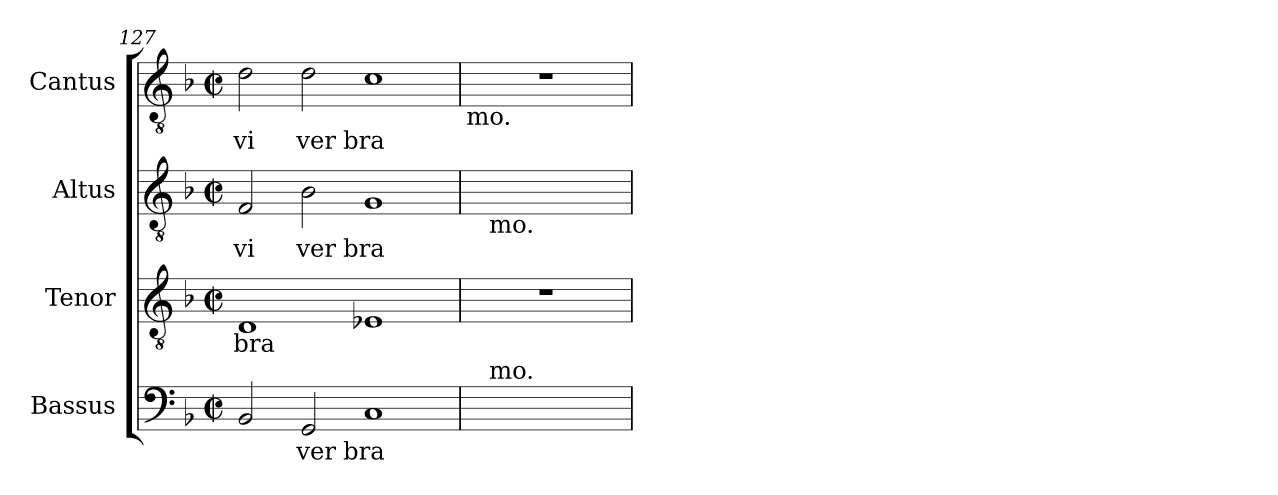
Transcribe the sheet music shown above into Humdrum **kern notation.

**kern	**text	**kern	**text	**kern	**text	**kern	**text
*part4	*part4	*part3	*part3	*part2	*part2	*part1	*part1
*staff4	*staff4	*staff3	*staff3	*staff2	*staff2	*staff1	*staff1
*I"Bassus	*	*I"Tenor	*	*I"Altus	*	*I"Cantus	*
*I'Bassus	*	*I'Tenor	*	*I'Altus	*	*I'Cantus	*
*clefF4	*	*clefGv2	*	*clefGv2	*	*clefGv2	*
*k[b-]	*	*k[b-]	*	*k[b-]	*	*k[b-]	*
*F:	*	*F:	*	*F:	*	*F:	*
*M2/2	*	*M2/2	*	*M2/2	*	*M2/2	*
*met(c|)	*	*met(c|)	*	*met(c|)	*	*met(c|)	*
=127	=127	=127	=127	=127	=127	=127	=127
!	!LO:LY:b:cj	!	!LO:LY:b:cj	!	!LO:LY:b:cj	!	!LO:LY:b:cj
2BB-/	.	1D	bra	2F/	vi	2d\	vi
!	!LO:LY:b:cj	!	!	!	!LO:LY:b:cj	!	!LO:LY:b:cj
2GG/	ver	.	.	2B-\	ver	2d\	ver
!	!LO:LY:b:cj	!	!LO:LY:b:cj	!	!LO:LY:b:cj	!	!LO:LY:b:cj
1C	bra	1E-X	.	1G	bra	1c	bra
=128	=128	=128	=128	=128	=128	=128	=128
!	!	!	!	!	!	!LO:TX:b:t=mo.	!
16.ryy	.	1r	.	16.ryy	.	1r	.
!	!	!	!	!LO:TX:b:t=mo.	!	!	!
!LO:TX:a:t=mo.	!	!	!	!	!	!	!
2ryy	.	.	.	2ryy	.	.	.
4ryy	.	.	.	4ryy	.	.	.
8ryy	.	.	.	8ryy	.	.	.
32ryy	.	.	.	32ryy	.	.	.
=	=	=	=	=	=	=	=
*-	*-	*-	*-	*-	*-	*-	*-
